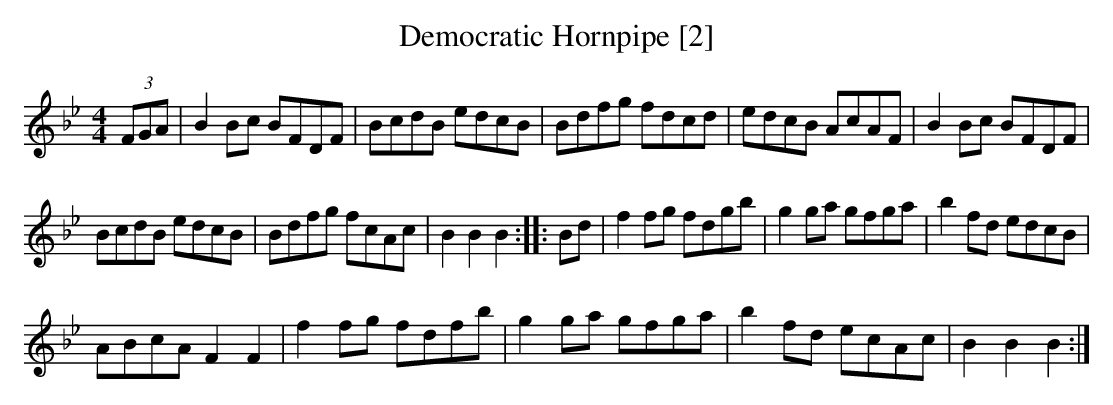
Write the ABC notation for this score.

X:1
T:Democratic Hornpipe [2]
M:4/4
L:1/8
K:Bb
(3FGA | B2 Bc BFDF | BcdB edcB | Bdfg fdcd | edcB AcAF | B2 Bc BFDF |
BcdB edcB | Bdfg fcAc | B2B2B2 :: Bd | f2 fg fdgb | g2 ga gfga | b2 fd edcB |
ABcA F2F2 | f2 fg fdfb | g2 ga gfga | b2 fd ecAc | B2B2B2 :|
